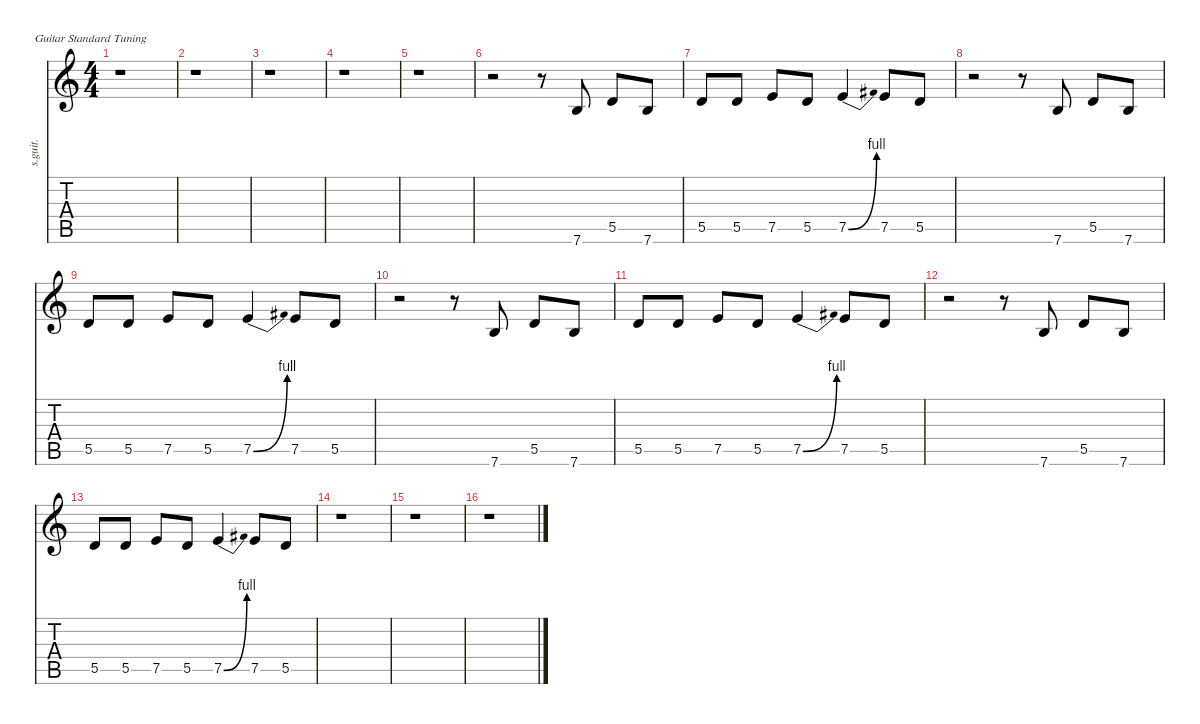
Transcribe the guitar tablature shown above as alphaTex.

\defaultSystemsLayout 4
\hideDynamics
\bracketExtendMode nobrackets
\track ("Band Vocals" "s.guit.") {instrument tenorsax}
\staff {score tabs}
\tuning (E4 B3 G3 D3 A2 E2)
\displaytranspose 12
\ts (4 4)
\tempo (134 hide)
\clef g2
\ks c
r.1{dy mf} |
r.1 |
r.1 |
r.1 |
r.1 |
r.2 r.8 7.6.8{lyrics (0 "") lyrics (1 "") lyrics (2 "") lyrics (3 "") lyrics (4 "")} 5.5.8{lyrics (0 "") lyrics (1 "") lyrics (2 "") lyrics (3 "") lyrics (4 "")} 7.6.8{lyrics (0 "") lyrics (1 "") lyrics (2 "") lyrics (3 "") lyrics (4 "")} |
5.5.8{lyrics (0 "") lyrics (1 "") lyrics (2 "") lyrics (3 "") lyrics (4 "")} 5.5.8{lyrics (0 "") lyrics (1 "") lyrics (2 "") lyrics (3 "") lyrics (4 "")} 7.5.8{lyrics (0 "") lyrics (1 "") lyrics (2 "") lyrics (3 "") lyrics (4 "")} 5.5.8{lyrics (0 "") lyrics (1 "") lyrics (2 "") lyrics (3 "") lyrics (4 "")} 7.5{be (bend 0 0 60 4)}.4{lyrics (0 "") lyrics (1 "") lyrics (2 "") lyrics (3 "") lyrics (4 "")} 7.5.8{lyrics (0 "") lyrics (1 "") lyrics (2 "") lyrics (3 "") lyrics (4 "")} 5.5.8{lyrics (0 "") lyrics (1 "") lyrics (2 "") lyrics (3 "") lyrics (4 "")} |
r.2 r.8 7.6.8{lyrics (0 "") lyrics (1 "") lyrics (2 "") lyrics (3 "") lyrics (4 "")} 5.5.8{lyrics (0 "") lyrics (1 "") lyrics (2 "") lyrics (3 "") lyrics (4 "")} 7.6.8{lyrics (0 "") lyrics (1 "") lyrics (2 "") lyrics (3 "") lyrics (4 "")} |
5.5.8{lyrics (0 "") lyrics (1 "") lyrics (2 "") lyrics (3 "") lyrics (4 "")} 5.5.8{lyrics (0 "") lyrics (1 "") lyrics (2 "") lyrics (3 "") lyrics (4 "")} 7.5.8{lyrics (0 "") lyrics (1 "") lyrics (2 "") lyrics (3 "") lyrics (4 "")} 5.5.8{lyrics (0 "") lyrics (1 "") lyrics (2 "") lyrics (3 "") lyrics (4 "")} 7.5{be (bend 0 0 60 4)}.4{lyrics (0 "") lyrics (1 "") lyrics (2 "") lyrics (3 "") lyrics (4 "")} 7.5.8{lyrics (0 "") lyrics (1 "") lyrics (2 "") lyrics (3 "") lyrics (4 "")} 5.5.8{lyrics (0 "") lyrics (1 "") lyrics (2 "") lyrics (3 "") lyrics (4 "")} |
r.2 r.8 7.6.8{lyrics (0 "") lyrics (1 "") lyrics (2 "") lyrics (3 "") lyrics (4 "")} 5.5.8{lyrics (0 "") lyrics (1 "") lyrics (2 "") lyrics (3 "") lyrics (4 "")} 7.6.8{lyrics (0 "") lyrics (1 "") lyrics (2 "") lyrics (3 "") lyrics (4 "")} |
5.5.8{lyrics (0 "") lyrics (1 "") lyrics (2 "") lyrics (3 "") lyrics (4 "")} 5.5.8{lyrics (0 "") lyrics (1 "") lyrics (2 "") lyrics (3 "") lyrics (4 "")} 7.5.8{lyrics (0 "") lyrics (1 "") lyrics (2 "") lyrics (3 "") lyrics (4 "")} 5.5.8{lyrics (0 "") lyrics (1 "") lyrics (2 "") lyrics (3 "") lyrics (4 "")} 7.5{be (bend 0 0 60 4)}.4{lyrics (0 "") lyrics (1 "") lyrics (2 "") lyrics (3 "") lyrics (4 "")} 7.5.8{lyrics (0 "") lyrics (1 "") lyrics (2 "") lyrics (3 "") lyrics (4 "")} 5.5.8{lyrics (0 "") lyrics (1 "") lyrics (2 "") lyrics (3 "") lyrics (4 "")} |
r.2 r.8 7.6.8{lyrics (0 "") lyrics (1 "") lyrics (2 "") lyrics (3 "") lyrics (4 "")} 5.5.8{lyrics (0 "") lyrics (1 "") lyrics (2 "") lyrics (3 "") lyrics (4 "")} 7.6.8{lyrics (0 "") lyrics (1 "") lyrics (2 "") lyrics (3 "") lyrics (4 "")} |
5.5.8{lyrics (0 "") lyrics (1 "") lyrics (2 "") lyrics (3 "") lyrics (4 "")} 5.5.8{lyrics (0 "") lyrics (1 "") lyrics (2 "") lyrics (3 "") lyrics (4 "")} 7.5.8{lyrics (0 "") lyrics (1 "") lyrics (2 "") lyrics (3 "") lyrics (4 "")} 5.5.8{lyrics (0 "") lyrics (1 "") lyrics (2 "") lyrics (3 "") lyrics (4 "")} 7.5{be (bend 0 0 60 4)}.4{lyrics (0 "") lyrics (1 "") lyrics (2 "") lyrics (3 "") lyrics (4 "")} 7.5.8{lyrics (0 "") lyrics (1 "") lyrics (2 "") lyrics (3 "") lyrics (4 "")} 5.5.8{lyrics (0 "") lyrics (1 "") lyrics (2 "") lyrics (3 "") lyrics (4 "")} |
\tempo (126 hide)
r.1 |
\tempo (118 hide)
r.1 |
\tempo (108 hide)
r.1
